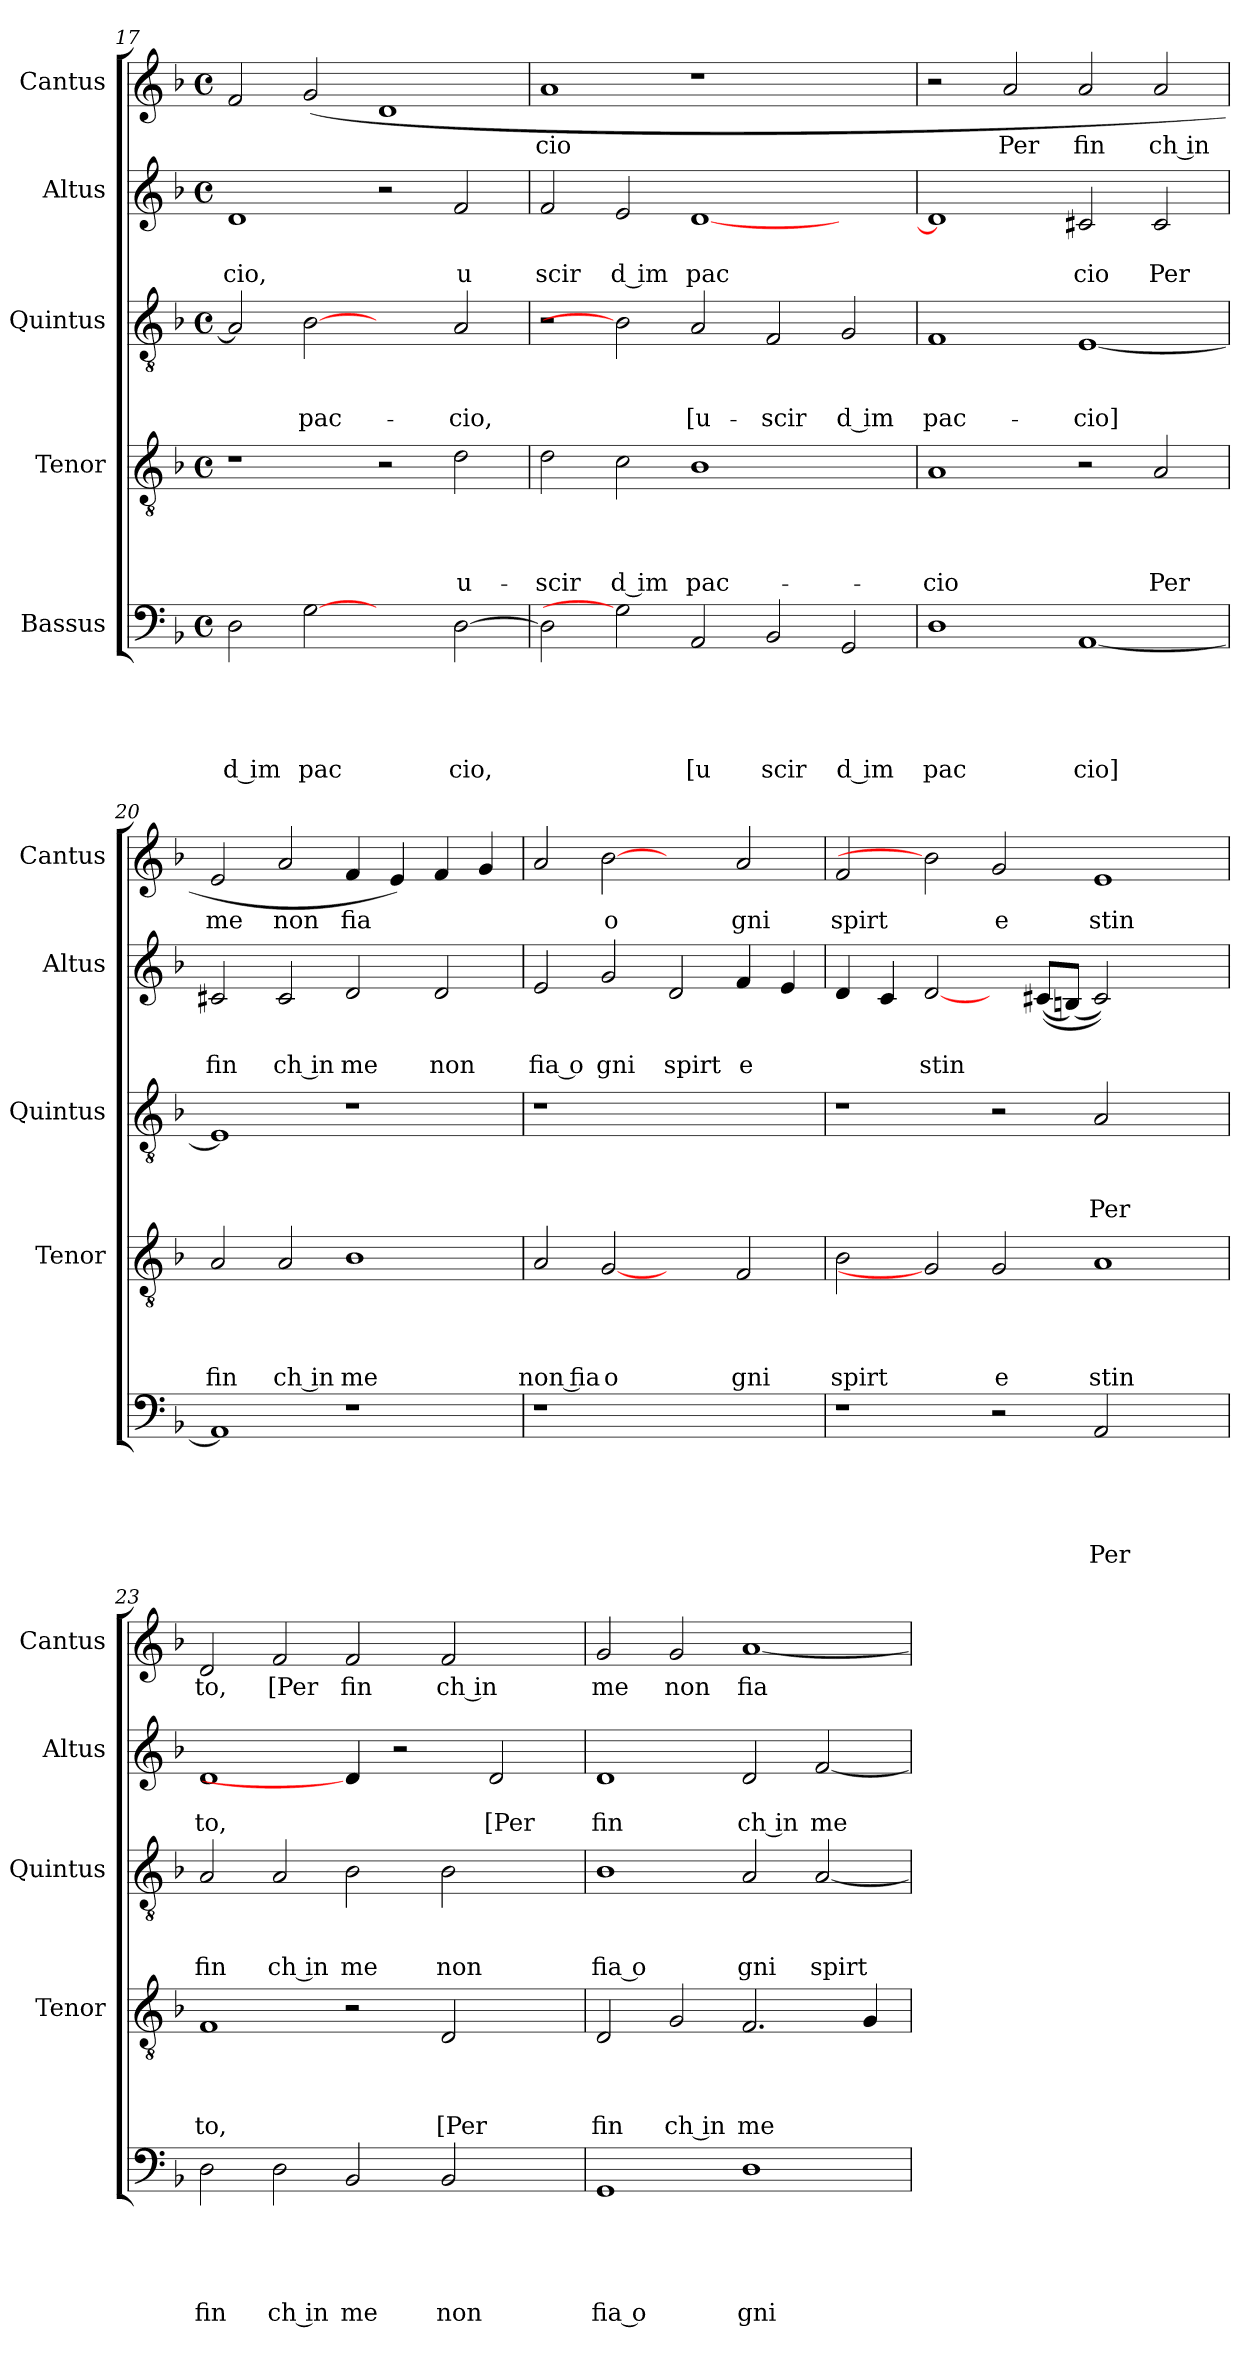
**kern	**text	**text	**text	**text	**text	**kern	**text	**text	**text	**text	**kern	**text	**text	**text	**kern	**text	**text	**kern	**text
*part5	*part5	*part5	*part5	*part5	*part5	*part4	*part4	*part4	*part4	*part4	*part3	*part3	*part3	*part3	*part2	*part2	*part2	*part1	*part1
*staff5	*staff5	*staff5	*staff5	*staff5	*staff5	*staff4	*staff4	*staff4	*staff4	*staff4	*staff3	*staff3	*staff3	*staff3	*staff2	*staff2	*staff2	*staff1	*staff1
*I"Bassus	*	*	*	*	*	*I"Tenor	*	*	*	*	*I"Quintus	*	*	*	*I"Altus	*	*	*I"Cantus	*
*	*	*	*	*	*	*I'Tenor	*	*	*	*	*I'Quintus	*	*	*	*I'Altus	*	*	*I'Cantus	*
*clefF4	*	*	*	*	*	*clefGv2	*	*	*	*	*clefGv2	*	*	*	*clefG2	*	*	*clefG2	*
*k[b-]	*	*	*	*	*	*k[b-]	*	*	*	*	*k[b-]	*	*	*	*k[b-]	*	*	*k[b-]	*
*F:	*	*	*	*	*	*F:	*	*	*	*	*F:	*	*	*	*F:	*	*	*F:	*
*M4/4	*	*	*	*	*	*M4/4	*	*	*	*	*M4/4	*	*	*	*M4/4	*	*	*M4/4	*
*met(c)	*	*	*	*	*	*met(c)	*	*	*	*	*met(c)	*	*	*	*met(c)	*	*	*met(c)	*
=17	=17	=17	=17	=17	=17	=17	=17	=17	=17	=17	=17	=17	=17	=17	=17	=17	=17	=17	=17
!	!	!	!	!	!LO:LY:b:rj	!	!	!	!	!	!	!	!	!	!	!	!LO:LY:b	!	!
2D\	.	.	.	.	d im	1r	.	.	.	.	2A/]	.	.	.	1d	.	cio,	2f/	.
!	!	!	!	!	!LO:LY:b	!	!	!	!	!	!	!	!	!LO:LY:b	!	!	!	!	!
[2G	.	.	.	.	pac	.	.	.	.	.	[2B-	.	.	pac-	.	.	.	(<2g/	.
2ryy	.	.	.	.	.	2r	.	.	.	.	2ryy	.	.	.	2r	.	.	1d	.
!	!	!	!	!	!LO:LY:b	!	!	!	!	!LO:LY:b	!	!	!	!LO:LY:b	!	!	!LO:LY:b	!	!
[>2D\	.	.	.	.	cio,	2d\	.	.	.	u-	2A/	.	.	-cio,	2f/	.	u	.	.
=18	=18	=18	=18	=18	=18	=18	=18	=18	=18	=18	=18	=18	=18	=18	=18	=18	=18	=18	=18
!	!	!	!	!	!	!	!	!	!	!LO:LY:b	!	!	!	!	!	!	!LO:LY:b	!	!LO:LY:b
2D\]	.	.	.	.	.	2d\	.	.	.	-scir	2r	.	.	.	2f/	.	scir	1a	cio
!	!	!	!	!	!	!	!	!	!	!LO:LY:b:rj	!	!	!	!	!	!	!LO:LY:b:rj	!	!
2G]	.	.	.	.	.	2c\	.	.	.	d im	2B-]	.	.	.	2e/	.	d im	.	.
!	!	!	!	!	!LO:LY:b	!	!	!	!	!LO:LY:b	!	!	!	!LO:LY:b	!	!	!LO:LY:b	!	!
2AA/	.	.	.	.	[u	1B-	.	.	.	pac-	2A/	.	.	[u-	[<1d	.	pac	1r	.
!	!	!	!	!	!LO:LY:b	!	!	!	!	!	!	!	!	!LO:LY:b	!	!	!	!	!
2BB-/	.	.	.	.	scir	.	.	.	.	.	2F/	.	.	-scir	.	.	.	.	.
!	!	!	!	!	!LO:LY:b:rj	!	!	!	!	!	!	!	!	!LO:LY:b:rj	!	!	!	!	!
2GG/	.	.	.	.	d im	2ryy	.	.	.	.	2G/	.	.	d im	2ryy	.	.	2ryy	.
=19	=19	=19	=19	=19	=19	=19	=19	=19	=19	=19	=19	=19	=19	=19	=19	=19	=19	=19	=19
!	!	!	!	!	!LO:LY:b	!	!	!	!	!LO:LY:b	!	!	!	!LO:LY:b	!	!	!	!	!
1D	.	.	.	.	pac	1A	.	.	.	-cio	1F	.	.	pac-	1d]	.	.	2r	.
!	!	!	!	!	!	!	!	!	!	!	!	!	!	!	!	!	!	!	!LO:LY:b
.	.	.	.	.	.	.	.	.	.	.	.	.	.	.	.	.	.	2a/	Per
!	!	!	!	!	!LO:LY:b	!	!	!	!	!	!	!	!	!LO:LY:b	!	!	!LO:LY:b	!	!LO:LY:b
[<1AA	.	.	.	.	cio]	2r	.	.	.	.	[<1E	.	.	-cio]	2c#X/	.	cio	2a/	fin
!	!	!	!	!	!	!	!	!	!	!LO:LY:b	!	!	!	!	!	!	!LO:LY:b	!	!LO:LY:b:rj
.	.	.	.	.	.	2A/	.	.	.	Per	.	.	.	.	2c#/	.	Per	2a/	ch in
=20	=20	=20	=20	=20	=20	=20	=20	=20	=20	=20	=20	=20	=20	=20	=20	=20	=20	=20	=20
!	!	!	!	!	!	!	!	!	!	!LO:LY:b	!	!	!	!	!	!	!LO:LY:b	!	!LO:LY:b
1AA]	.	.	.	.	.	2A/	.	.	.	fin	1E]	.	.	.	2c#X/	.	fin	2e/	me
!	!	!	!	!	!	!	!	!	!	!LO:LY:b:rj	!	!	!	!	!	!	!LO:LY:b:rj	!	!LO:LY:b
.	.	.	.	.	.	2A/	.	.	.	ch in	.	.	.	.	2c#/	.	ch in	2a/	non
!	!	!	!	!	!	!	!	!	!	!LO:LY:b	!	!	!	!	!	!	!LO:LY:b	!	!LO:LY:b
1r	.	.	.	.	.	1B-	.	.	.	me	1r	.	.	.	2d/	.	me	4f/	fia
.	.	.	.	.	.	.	.	.	.	.	.	.	.	.	.	.	.	4e/)	.
!	!	!	!	!	!	!	!	!	!	!	!	!	!	!	!	!	!LO:LY:b	!	!
.	.	.	.	.	.	.	.	.	.	.	.	.	.	.	2d/	.	non	4f/	.
.	.	.	.	.	.	.	.	.	.	.	.	.	.	.	.	.	.	4g/	.
!!LO:LB:g=z
=21	=21	=21	=21	=21	=21	=21	=21	=21	=21	=21	=21	=21	=21	=21	=21	=21	=21	=21	=21
!	!	!	!	!	!	!	!	!	!	!LO:LY:b:rj	!	!	!	!	!	!	!LO:LY:b:rj	!	!
1r	.	.	.	.	.	2A/	.	.	.	non fia	1r	.	.	.	2e/	.	fia o	2a/	.
!	!	!	!	!	!	!	!	!	!	!LO:LY:b	!	!	!	!	!	!	!LO:LY:b	!	!LO:LY:b
.	.	.	.	.	.	[2G	.	.	.	o	.	.	.	.	2g/	.	gni	[2b-	o
!	!	!	!	!	!	!	!	!	!	!	!	!	!	!	!	!	!LO:LY:b	!	!
1ryy	.	.	.	.	.	2ryy	.	.	.	.	1ryy	.	.	.	2d/	.	spirt	2ryy	.
!	!	!	!	!	!	!	!	!	!	!LO:LY:b	!	!	!	!	!	!	!LO:LY:b	!	!LO:LY:b
.	.	.	.	.	.	2F/	.	.	.	gni	.	.	.	.	4f/	.	e	2a/	gni
.	.	.	.	.	.	.	.	.	.	.	.	.	.	.	4e/	.	.	.	.
=22	=22	=22	=22	=22	=22	=22	=22	=22	=22	=22	=22	=22	=22	=22	=22	=22	=22	=22	=22
!	!	!	!	!	!	!	!	!	!	!LO:LY:b	!	!	!	!	!	!	!	!	!LO:LY:b
1r	.	.	.	.	.	2B-\	.	.	.	spirt	1r	.	.	.	4d/	.	.	2f/	spirt
.	.	.	.	.	.	.	.	.	.	.	.	.	.	.	4c/	.	.	.	.
!	!	!	!	!	!	!	!	!	!	!	!	!	!	!	!	!	!LO:LY:b	!	!
.	.	.	.	.	.	2G]	.	.	.	.	.	.	.	.	[2d/	.	stin	2b-]	.
!	!	!	!	!	!	!	!	!	!	!LO:LY:b	!	!	!	!	!	!	!	!	!LO:LY:b
2r	.	.	.	.	.	2G/	.	.	.	e	2r	.	.	.	4ryy	.	.	2g/	e
.	.	.	.	.	.	.	.	.	.	.	.	.	.	.	(<(<8c#/L	.	.	.	.
.	.	.	.	.	.	.	.	.	.	.	.	.	.	.	(<8B/J)	.	.	.	.
!	!	!	!	!	!LO:LY:b	!	!	!	!	!LO:LY:b	!	!	!	!LO:LY:b	!	!	!	!	!LO:LY:b
2AA/	.	.	.	.	Per	1A	.	.	.	stin	2A/	.	.	Per	2c#/))	.	.	1e	stin
2ryy	.	.	.	.	.	.	.	.	.	.	2ryy	.	.	.	2ryy	.	.	.	.
=23	=23	=23	=23	=23	=23	=23	=23	=23	=23	=23	=23	=23	=23	=23	=23	=23	=23	=23	=23
!	!	!	!	!	!LO:LY:b	!	!	!	!	!LO:LY:b	!	!	!	!LO:LY:b	!	!	!LO:LY:b	!	!LO:LY:b
2D\	.	.	.	.	fin	1F	.	.	.	to,	2A/	.	.	fin	1d	.	to,	2d/	to,
!	!	!	!	!	!LO:LY:b:rj	!	!	!	!	!	!	!	!	!LO:LY:b:rj	!	!	!	!	!LO:LY:b
2D\	.	.	.	.	ch in	.	.	.	.	.	2A/	.	.	ch in	.	.	.	2f/	[Per
!	!	!	!	!	!LO:LY:b	!	!	!	!	!	!	!	!	!LO:LY:b	!	!	!	!	!LO:LY:b
2BB-/	.	.	.	.	me	2r	.	.	.	.	2B-\	.	.	me	4d/]	.	.	2f/	fin
.	.	.	.	.	.	.	.	.	.	.	.	.	.	.	2r	.	.	.	.
!	!	!	!	!	!LO:LY:b	!	!	!	!	!LO:LY:b	!	!	!	!LO:LY:b	!	!	!	!	!LO:LY:b:rj
2BB-/	.	.	.	.	non	2D/	.	.	.	[Per	2B-\	.	.	non	.	.	.	2f/	ch in
!	!	!	!	!	!	!	!	!	!	!	!	!	!	!	!	!	!LO:LY:b	!	!
.	.	.	.	.	.	.	.	.	.	.	.	.	.	.	2d/	.	[Per	.	.
4ryy	.	.	.	.	.	4ryy	.	.	.	.	4ryy	.	.	.	.	.	.	4ryy	.
=24	=24	=24	=24	=24	=24	=24	=24	=24	=24	=24	=24	=24	=24	=24	=24	=24	=24	=24	=24
!	!	!	!	!	!LO:LY:b:rj	!	!	!	!	!LO:LY:b	!	!	!	!LO:LY:b:rj	!	!	!LO:LY:b	!	!LO:LY:b
1GG	.	.	.	.	fia o	2D/	.	.	.	fin	1B-	.	.	fia o	1d	.	fin	2g/	me
!	!	!	!	!	!	!	!	!	!	!LO:LY:b:rj	!	!	!	!	!	!	!	!	!LO:LY:b
.	.	.	.	.	.	2G/	.	.	.	ch in	.	.	.	.	.	.	.	2g/	non
!	!	!	!	!	!LO:LY:b	!	!	!	!	!LO:LY:b	!	!	!	!LO:LY:b	!	!	!LO:LY:b:rj	!	!LO:LY:b
1D	.	.	.	.	gni	2.F/	.	.	.	me	2A/	.	.	gni	2d/	.	ch in	[<1a	fia
!	!	!	!	!	!	!	!	!	!	!	!	!	!	!LO:LY:b	!	!	!LO:LY:b	!	!
.	.	.	.	.	.	.	.	.	.	.	[<2A/	.	.	spirt	[<2f/	.	me	.	.
.	.	.	.	.	.	4G/	.	.	.	.	.	.	.	.	.	.	.	.	.
=	=	=	=	=	=	=	=	=	=	=	=	=	=	=	=	=	=	=	=
*-	*-	*-	*-	*-	*-	*-	*-	*-	*-	*-	*-	*-	*-	*-	*-	*-	*-	*-	*-
